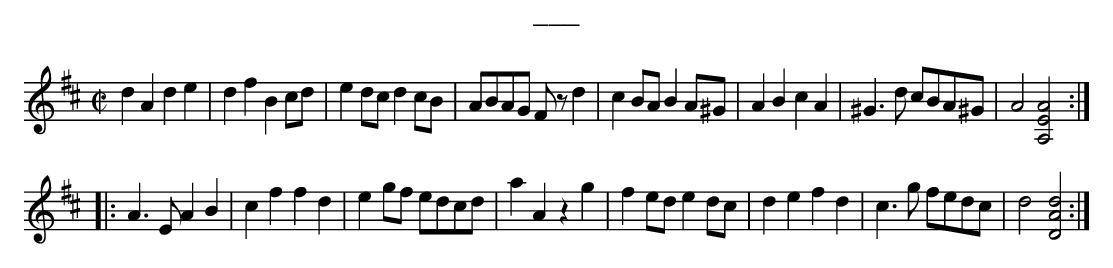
X:1
T:___
K:Dmaj
M:C|
L:1/8
d2 A2 d2 e2|d2 f2 B2 cd|e2 dc d2 cB|ABAG Fz d2|c2 BA B2 A^G|A2 B2 c2 A2|^G3 d cBA^G|A4 [A,EA]4:|
|:A3 E A2 B2|c2 f2 f2 d2|e2 gf edcd|a2 A2 z2 g2|f2 ed e2 dc|d2 e2 f2 d2|c3 g fedc|d4 [DAd]4:|]
